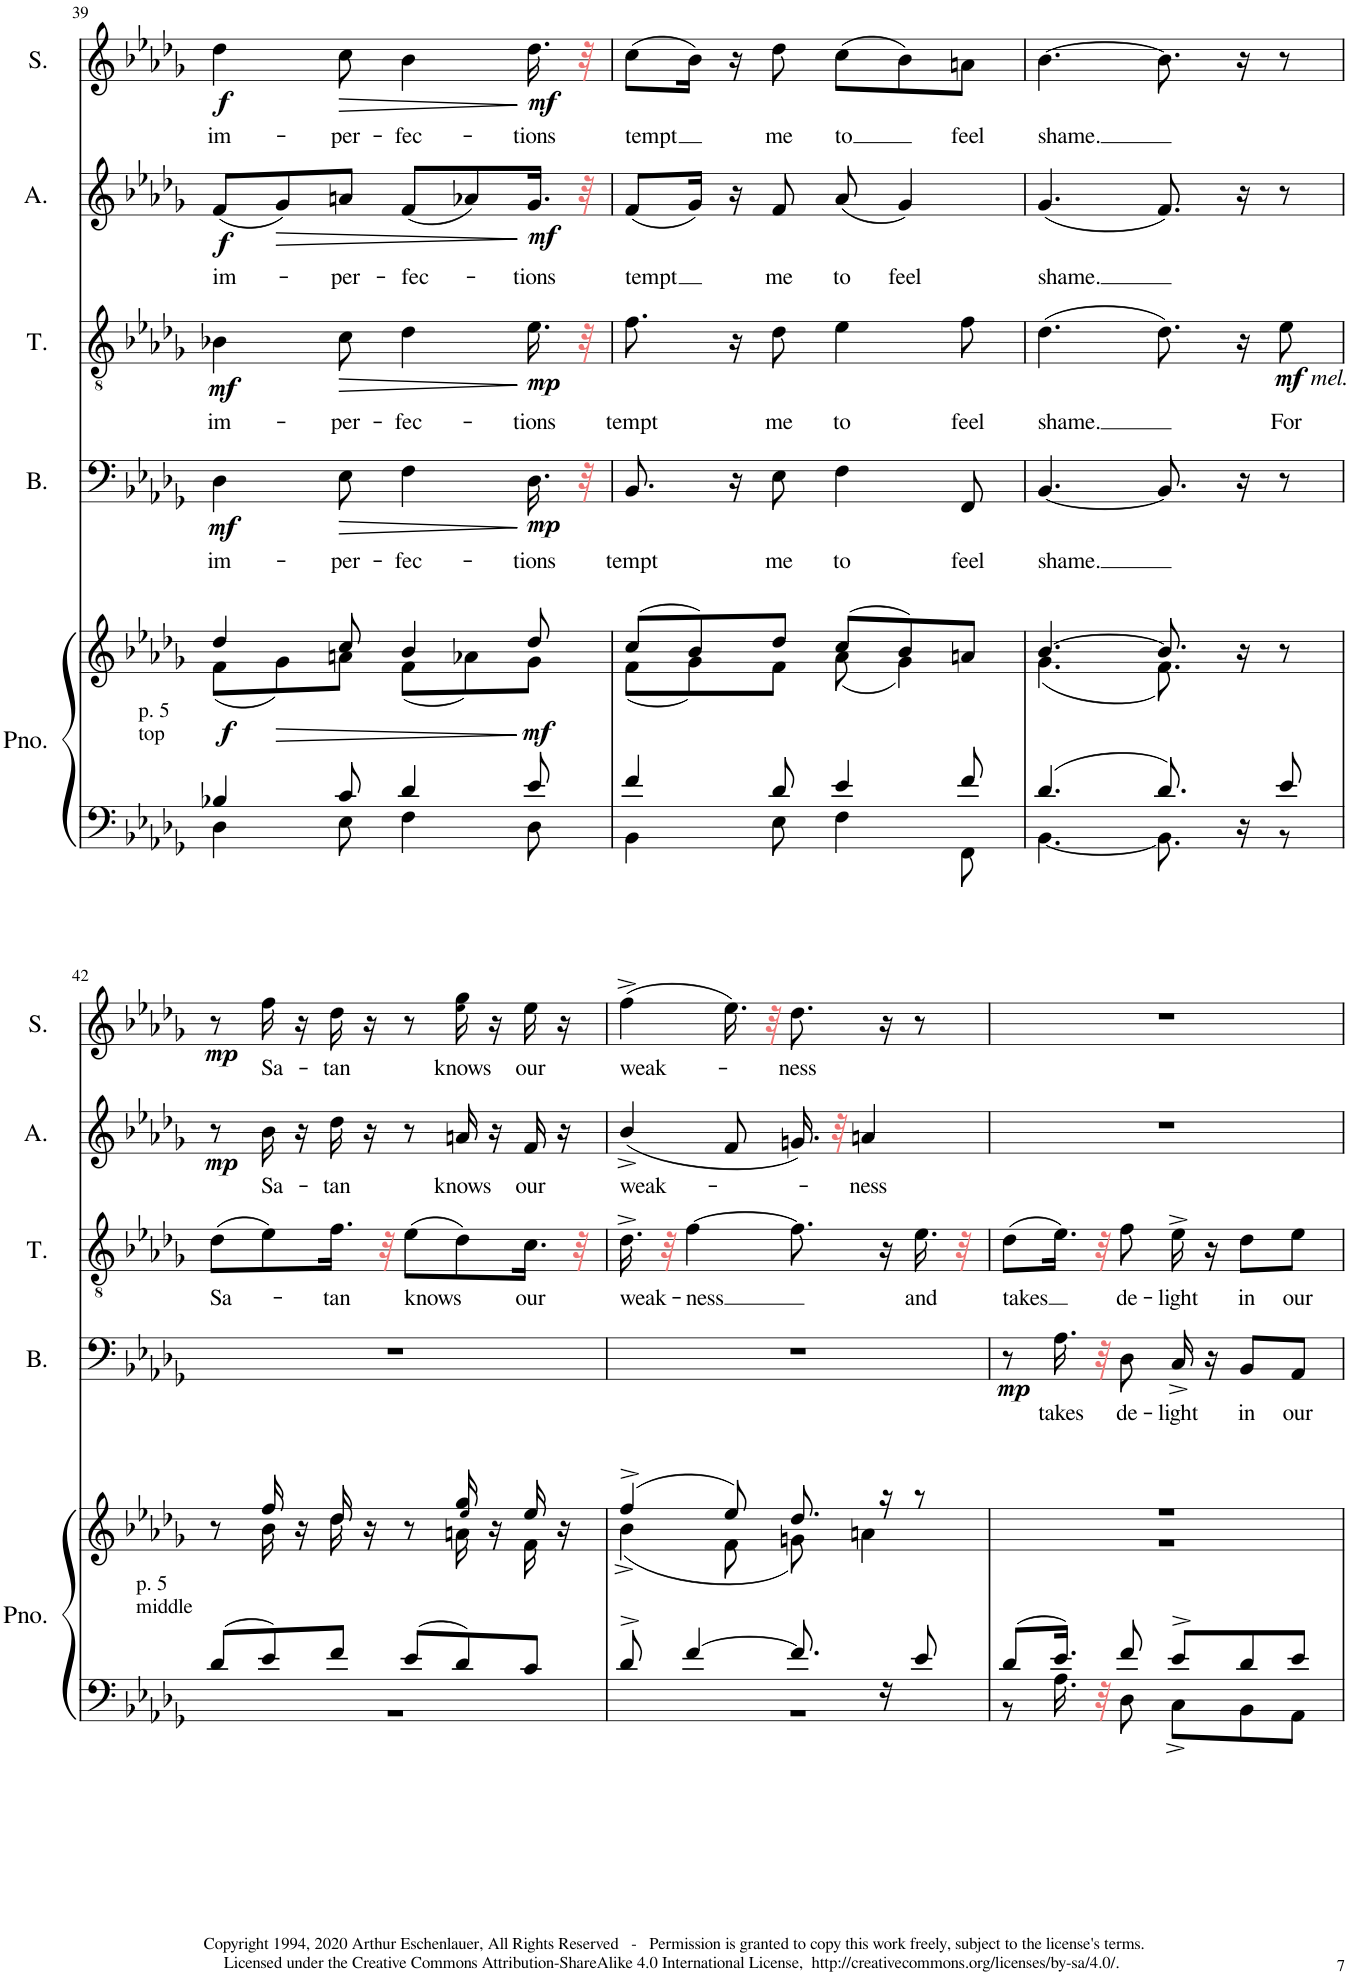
**kern	**kern	**dynam	**kern	**text	**dynam	**kern	**text	**dynam	**kern	**text	**dynam	**kern	**text	**dynam
*part5	*part5	*part5	*part4	*part4	*part4	*part3	*part3	*part3	*part2	*part2	*part2	*part1	*part1	*part1
*staff6	*staff5	*staff5/6	*staff4	*staff4	*staff4	*staff3	*staff3	*staff3	*staff2	*staff2	*staff2	*staff1	*staff1	*staff1
*I"Piano	*	*	*I"Bass	*	*	*I"Tenor	*	*	*I"Alto	*	*	*I"Soprano	*	*
*I'Pno.	*	*	*I'B.	*	*	*I'T.	*	*	*I'A.	*	*	*I'S.	*	*
!!LO:PB:g=z
*clefF4	*clefG2	*	*clefF4	*	*	*clefGv2	*	*	*clefG2	*	*	*clefG2	*	*
*k[b-e-a-d-g-]	*k[b-e-a-d-g-]	*	*k[b-e-a-d-g-]	*	*	*k[b-e-a-d-g-]	*	*	*k[b-e-a-d-g-]	*	*	*k[b-e-a-d-g-]	*	*
*M6/8	*M6/8	*	*M6/8	*	*	*M6/8	*	*	*M6/8	*	*	*M6/8	*	*
=39	=39	=39	=39	=39	=39	=39	=39	=39	=39	=39	=39	=39	=39	=39
*^	*^	*	*	*	*	*	*	*	*	*	*	*	*	*
!LO:TX:a:t=p. 5	!	!	!	!	!	!	!	!	!	!	!	!	!	!	!	!
!LO:TX:a:t=top	!	!	!	!	!	!	!	!	!	!	!	!	!	!	!	!
!	!	!	!	!LO:DY:b	!	!LO:LY:b	!LO:DY:b	!	!LO:LY:b	!LO:DY:b	!	!LO:LY:b	!LO:DY:b	!	!LO:LY:b	!LO:DY:b
4B-X/	4D-\	4dd-/	(8f\L	f	4D-\	im-	mf	4B-X\	im-	mf	(8f/L	im-	f	4dd-\	im-	f
!	!	!	!	!	!	!	!	!	!	!	!	!	!LO:HP:b	!	!	!
.	.	.	8g-\)	.	.	.	.	.	.	.	8g-/)	.	>	.	.	.
!	!	!	!	!	!	!LO:LY:b	!LO:HP:b	!	!LO:LY:b	!LO:HP:b	!	!LO:LY:b	!	!	!LO:LY:b	!LO:HP:b
8c/	8E-\	8cc/	8an\J	.	8E-\	-per-	>	8c\	-per-	>	8an/J	-per-	.	8cc\	-per-	>
!	!	!	!	!	!	!LO:LY:b	!	!	!LO:LY:b	!	!	!LO:LY:b	!	!	!LO:LY:b	!
4d-/	4F\	4b-/	(8f\L	.	4F\	-fec-	.	4d-\	-fec-	.	(8f/L	-fec-	.	4b-\	-fec-	.
.	.	.	8a-X\)	.	.	.	.	.	.	.	8a-X/)	.	.	.	.	.
!	!	!	!	!LO:DY:b	!	!LO:LY:b	!LO:DY:n=1:b	!	!LO:LY:b	!LO:DY:n=1:b	!	!LO:LY:b	!LO:DY:n=1:b	!	!LO:LY:b	!LO:DY:n=1:b
8e-/	8D-\	8dd-/	8g-\J	mf	16.D-\	-tions	] mp	16.e-\	-tions	] mp	16.g-/Jk	-tions	] mf	16.dd-\	-tions	] mf
.	.	.	.	.	32r	.	.	32r	.	.	32r	.	.	32r	.	.
=40	=40	=40	=40	=40	=40	=40	=40	=40	=40	=40	=40	=40	=40	=40	=40	=40
!	!	!	!	!	!	!LO:LY:b	!	!	!LO:LY:b	!	!	!LO:LY:b	!	!	!LO:LY:b	!
4f/	4BB-\	(8cc/L	(8f\L	.	8.BB-/	tempt	.	8.f\	tempt	.	(8f/L	tempt	.	(8cc\L	tempt	.
.	.	8b-/)	8g-\)	.	.	.	.	.	.	.	16g-/Jk)	.	.	16b-\Jk)	.	.
.	.	.	.	.	16r	.	.	16r	.	.	16r	.	.	16r	.	.
!	!	!	!	!	!	!LO:LY:b	!	!	!LO:LY:b	!	!	!LO:LY:b	!	!	!LO:LY:b	!
8d-/	8E-\	8dd-/J	8f\J	.	8E-\	me	.	8d-\	me	.	8f/	me	.	8dd-\	me	.
!	!	!	!	!	!	!LO:LY:b	!	!	!LO:LY:b	!	!	!LO:LY:b	!	!	!LO:LY:b	!
4e-/	4F\	(8cc/L	(8a-\	.	4F\	to	.	4e-\	to	.	(8a-/	to	.	(8cc\L	to	.
!	!	!	!	!	!	!	!	!	!	!	!	!LO:LY:b	!	!	!	!
.	.	8b-/)	4g-\)	.	.	.	.	.	.	.	4g-/)	feel	.	8b-\)	.	.
!	!	!	!	!	!	!LO:LY:b	!	!	!LO:LY:b	!	!	!	!	!	!LO:LY:b	!
8f/	8FF\	8an/J	.	.	8FF/	feel	.	8f\	feel	.	.	.	.	8an\J	feel	.
=41	=41	=41	=41	=41	=41	=41	=41	=41	=41	=41	=41	=41	=41	=41	=41	=41
!	!	!	!	!	!	!LO:LY:b	!	!	!LO:LY:b	!	!	!LO:LY:b	!	!	!LO:LY:b	!
4.d-/	[4.BB-\	[4.b-/	(4.g-\	.	[4.BB-/	shame.	.	(4.d-\	shame.	.	(4.g-/	shame.	.	[4.b-\	shame.	.
8.d-/	8.BB-\]	8.b-/]	8.f\)	.	8.BB-/]	.	.	8.d-\)	.	.	8.f/)	.	.	8.b-\]	.	.
16r	16ryy	16r	16ryy	.	16r	.	.	16r	.	.	16r	.	.	16r	.	.
!	!	!	!	!	!	!	!	!LO:TX:b:i:t=mel.	!	!	!	!	!	!	!	!
!	!	!	!	!	!	!	!	!	!LO:LY:b	!LO:DY:b	!	!	!	!	!	!
8e-/	8r	8r	8ryy	.	8r	.	.	8e-\	For	mf	8r	.	.	8r	.	.
!!LO:LB:g=z
=42	=42	=42	=42	=42	=42	=42	=42	=42	=42	=42	=42	=42	=42	=42	=42	=42
!LO:TX:a:t=p. 5	!	!	!	!	!	!	!	!	!	!	!	!	!	!	!	!
!LO:TX:a:t=middle	!	!	!	!	!	!	!	!	!	!	!	!	!	!	!	!
!	!	!	!	!	!	!	!	!	!LO:LY:b	!	!	!	!LO:DY:b	!	!	!LO:DY:b
8d-/L	2.r	8r	8ryy	.	2.r	.	.	(8d-\L	Sa-	.	8r	.	mp	8r	.	mp
!	!	!	!	!	!	!	!	!	!	!	!	!LO:LY:b	!	!	!LO:LY:b	!
8e-/	.	16ff/	16b-\	.	.	.	.	8e-\)	.	.	16b-\	Sa-	.	16ff\	Sa-	.
.	.	16r	16ryy	.	.	.	.	.	.	.	16r	.	.	16r	.	.
!	!	!	!	!	!	!	!	!	!LO:LY:b	!	!	!LO:LY:b	!	!	!LO:LY:b	!
8f/J	.	16dd-/	16dd-\	.	.	.	.	16.f\Jk	-tan	.	16dd-\	-tan	.	16dd-\	-tan	.
.	.	16r	16ryy	.	.	.	.	.	.	.	16r	.	.	16r	.	.
.	.	.	.	.	.	.	.	32r	.	.	.	.	.	.	.	.
!	!	!	!	!	!	!	!	!	!LO:LY:b	!	!	!	!	!	!	!
8e-/L	.	8r	8ryy	.	.	.	.	(8e-\L	knows	.	8r	.	.	8r	.	.
!	!	!	!	!	!	!	!	!	!	!	!	!LO:LY:b	!	!	!LO:LY:b	!
8d-/	.	16ee-!/ 16gg-/	16an\	.	.	.	.	8d-\)	.	.	16an/	knows	.	16ee-!\ 16gg-\	knows	.
.	.	16r	16ryy	.	.	.	.	.	.	.	16r	.	.	16r	.	.
!	!	!	!	!	!	!	!	!	!LO:LY:b	!	!	!LO:LY:b	!	!	!LO:LY:b	!
8c/J	.	16ee-/	16f\	.	.	.	.	16.c\Jk	our	.	16f/	our	.	16ee-\	our	.
.	.	16r	16ryy	.	.	.	.	.	.	.	16r	.	.	16r	.	.
.	.	.	.	.	.	.	.	32r	.	.	.	.	.	.	.	.
=43	=43	=43	=43	=43	=43	=43	=43	=43	=43	=43	=43	=43	=43	=43	=43	=43
!	!	!	!	!	!	!	!	!	!LO:LY:b	!	!	!LO:LY:b	!	!	!LO:LY:b	!
8d-^/	2.r	(4ff^/	(4b-^\	.	2.r	.	.	16.d-^\	weak-	.	(4b-^/	weak-	.	(4ff^\	weak-	.
.	.	.	.	.	.	.	.	32r	.	.	.	.	.	.	.	.
!	!	!	!	!	!	!	!	!	!LO:LY:b	!	!	!	!	!	!	!
[4f/	.	.	.	.	.	.	.	[4f\	-ness	.	.	.	.	.	.	.
.	.	8ee-/)	8f\	.	.	.	.	.	.	.	8f/	.	.	16.ee-\)	.	.
.	.	.	.	.	.	.	.	.	.	.	.	.	.	32r	.	.
!	!	!	!	!	!	!	!	!	!	!	!	!	!	!	!LO:LY:b	!
8.f/]	.	8.dd-/	8gn\)	.	.	.	.	8.f\]	.	.	16.gn/)	.	.	8.dd-\	-ness	.
.	.	.	.	.	.	.	.	.	.	.	32r	.	.	.	.	.
!	!	!	!	!	!	!	!	!	!	!	!	!LO:LY:b	!	!	!	!
.	.	.	4an\	.	.	.	.	.	.	.	4an/	-ness	.	.	.	.
16r	.	16r	.	.	.	.	.	16r	.	.	.	.	.	16r	.	.
!	!	!	!	!	!	!	!	!	!LO:LY:b	!	!	!	!	!	!	!
8e-/	.	8r	.	.	.	.	.	16.e-\	and	.	.	.	.	8r	.	.
.	.	.	.	.	.	.	.	32r	.	.	.	.	.	.	.	.
=44	=44	=44	=44	=44	=44	=44	=44	=44	=44	=44	=44	=44	=44	=44	=44	=44
!	!	!	!	!	!	!	!LO:DY:b	!	!LO:LY:b	!	!	!	!	!	!	!
8d-/L	8r	2.r	2.r	.	8r	.	mp	(8d-\L	takes	.	2.r	.	.	2.r	.	.
!	!	!	!	!	!	!LO:LY:b	!	!	!	!	!	!	!	!	!	!
16.e-/Jk	16.A-\	.	.	.	16.A-\	takes	.	16.e-\Jk)	.	.	.	.	.	.	.	.
32r	32ryy	.	.	.	32r	.	.	32r	.	.	.	.	.	.	.	.
!	!	!	!	!	!	!LO:LY:b	!	!	!LO:LY:b	!	!	!	!	!	!	!
8f/	8D-\	.	.	.	8D-\	de-	.	8f\	de-	.	.	.	.	.	.	.
!	!	!	!	!	!	!LO:LY:b	!	!	!LO:LY:b	!	!	!	!	!	!	!
8e-^/L	8C^\L	.	.	.	16C^/	-light	.	16e-^\	-light	.	.	.	.	.	.	.
.	.	.	.	.	16r	.	.	16r	.	.	.	.	.	.	.	.
!	!	!	!	!	!	!LO:LY:b	!	!	!LO:LY:b	!	!	!	!	!	!	!
8d-/	8BB-\	.	.	.	8BB-/L	in	.	8d-\L	in	.	.	.	.	.	.	.
!	!	!	!	!	!	!LO:LY:b	!	!	!LO:LY:b	!	!	!	!	!	!	!
8e-/J	8AA-\J	.	.	.	8AA-/J	our	.	8e-\J	our	.	.	.	.	.	.	.
*v	*v	*	*	*	*	*	*	*	*	*	*	*	*	*	*	*
*	*v	*v	*	*	*	*	*	*	*	*	*	*	*	*	*
=	=	=	=	=	=	=	=	=	=	=	=	=	=	=
*-	*-	*-	*-	*-	*-	*-	*-	*-	*-	*-	*-	*-	*-	*-
